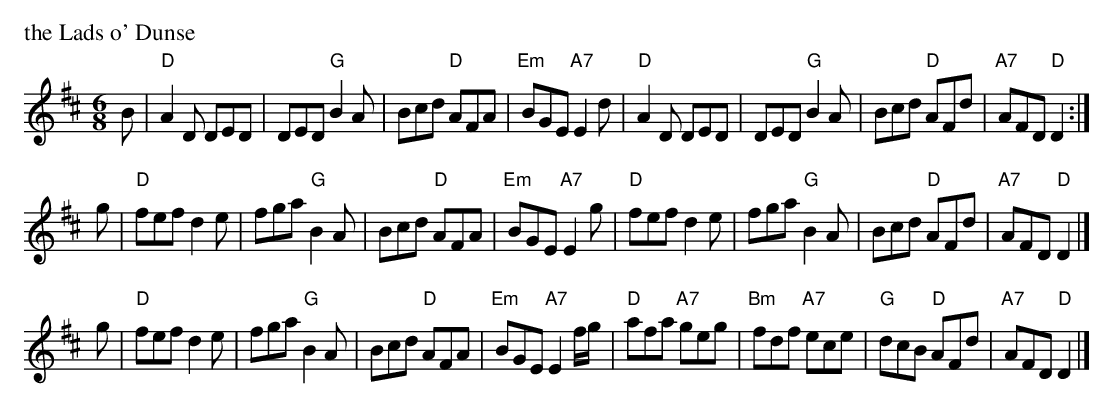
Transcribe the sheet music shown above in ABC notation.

X:1
P: the Lads o' Dunse
M: 6/8
L: 1/8
K: D
B \
| "D"A2D DED | DED "G"B2A | Bcd "D"AFA | "Em"BGE "A7"E2d \
| "D"A2D DED | DED "G"B2A | Bcd "D"AFd | "A7"AFD "D"D2 :|
g \
| "D"fef d2e | fga "G"B2A | Bcd "D"AFA | "Em"BGE "A7"E2g \
| "D"fef d2e | fga "G"B2A | Bcd "D"AFd | "A7"AFD "D"D2 |]
g \
| "D"fef d2e | fga "G"B2A | Bcd "D"AFA | "Em"BGE "A7"E2f/g/ \
| "D"afa "A7"geg | "Bm"fdf "A7"ece | "G"dcB "D"AFd | "A7"AFD "D"D2 |]
